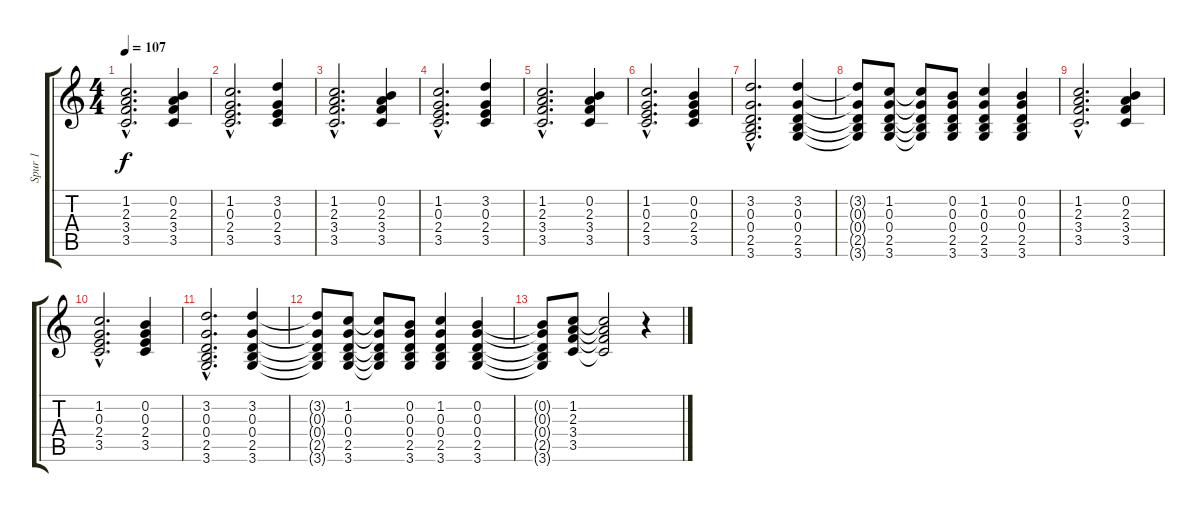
\track ("Spur 1" "Spur 1") {instrument acousticguitarsteel}
\staff {score tabs}
\tuning (E4 B3 G3 D3 A2 E2) {hide}
\ts (4 4)
\tempo 107
\clef g2
\ks c
(1.2{hac} 2.3{hac} 3.4{hac} 3.5{hac}).2{d dy f} (0.2 2.3 3.4 3.5).4 |
(1.2{hac} 0.3{hac} 2.4{hac} 3.5{hac}).2{d} (3.2 0.3 2.4 3.5).4 |
(1.2{hac} 2.3{hac} 3.4{hac} 3.5{hac}).2{d} (0.2 2.3 3.4 3.5).4 |
(1.2{hac} 0.3{hac} 2.4{hac} 3.5{hac}).2{d} (3.2 0.3 2.4 3.5).4 |
(1.2{hac} 2.3{hac} 3.4{hac} 3.5{hac}).2{d} (0.2 2.3 3.4 3.5).4 |
(1.2{hac} 0.3{hac} 2.4{hac} 3.5{hac}).2{d} (0.2 0.3 2.4 3.5).4 |
(3.2{hac} 0.3{hac} 0.4{hac} 2.5{hac} 3.6{hac}).2{d} (3.2 0.3 0.4 2.5 3.6).4 |
(3.2{t} 0.3{t} 0.4{t} 2.5{t} 3.6{t}).8 (1.2 0.3 0.4 2.5 3.6).8 (1.2{t} 0.3{t} 0.4{t} 2.5{t} 3.6{t}).8 (0.2 0.3 0.4 2.5 3.6).8 (1.2 0.3 0.4 2.5 3.6).4 (0.2 0.3 0.4 2.5 3.6).4 |
(1.2{hac} 2.3{hac} 3.4{hac} 3.5{hac}).2{d} (0.2 2.3 3.4 3.5).4 |
(1.2{hac} 0.3{hac} 2.4{hac} 3.5{hac}).2{d} (0.2 0.3 2.4 3.5).4 |
(3.2{hac} 0.3{hac} 0.4{hac} 2.5{hac} 3.6{hac}).2{d} (3.2 0.3 0.4 2.5 3.6).4 |
(3.2{t} 0.3{t} 0.4{t} 2.5{t} 3.6{t}).8 (1.2 0.3 0.4 2.5 3.6).8 (1.2{t} 0.3{t} 0.4{t} 2.5{t} 3.6{t}).8 (0.2 0.3 0.4 2.5 3.6).8 (1.2 0.3 0.4 2.5 3.6).4 (0.2 0.3 0.4 2.5 3.6).4 |
(0.2{t} 0.3{t} 0.4{t} 2.5{t} 3.6{t}).8 (1.2 2.3 3.4 3.5).8 (1.2{t} 2.3{t} 3.4{t} 3.5{t}).2 r.4
